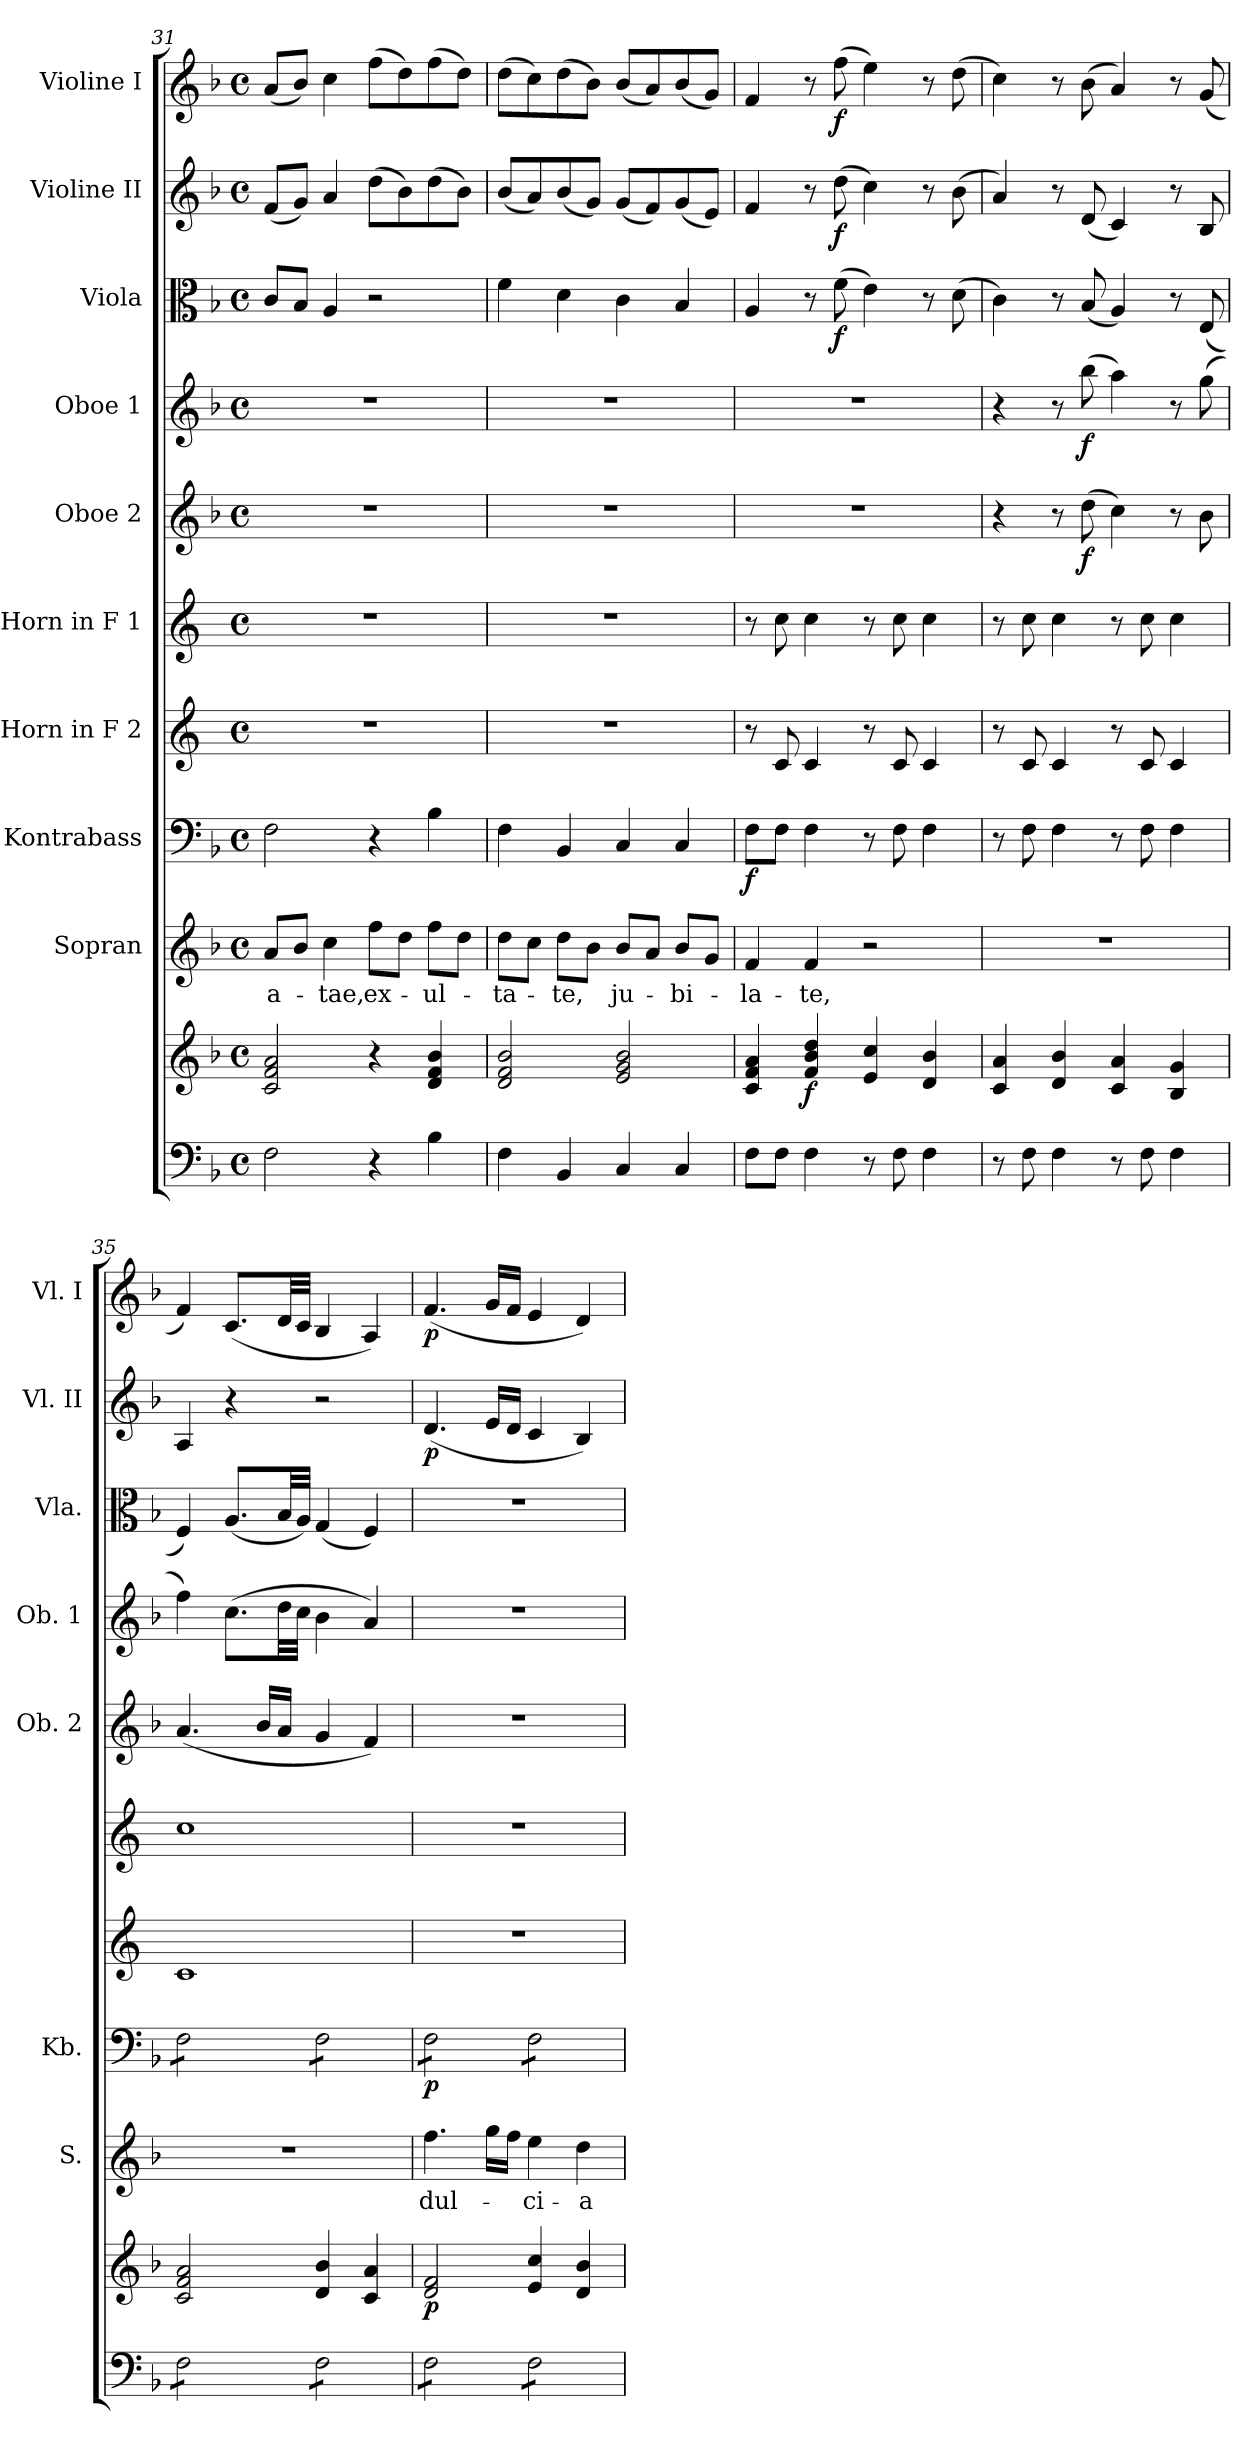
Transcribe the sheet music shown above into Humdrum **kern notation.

**kern	**kern	**dynam	**kern	**text	**kern	**dynam	**kern	**kern	**kern	**dynam	**kern	**dynam	**kern	**dynam	**kern	**dynam	**kern	**dynam
*part10	*part10	*part10	*part9	*part9	*part8	*part8	*part7	*part6	*part5	*part5	*part4	*part4	*part3	*part3	*part2	*part2	*part1	*part1
*staff11	*staff10	*staff10/11	*staff9	*staff9	*staff8	*staff8	*staff7	*staff6	*staff5	*staff5	*staff4	*staff4	*staff3	*staff3	*staff2	*staff2	*staff1	*staff1
*	*	*	*I"Sopran	*	*I"Kontrabass	*	*I"Horn in F 2	*I"Horn in F 1	*I"Oboe 2	*	*I"Oboe 1	*	*I"Viola	*	*I"Violine II	*	*I"Violine I	*
*	*	*	*I'S.	*	*I'Kb.	*	*	*	*I'Ob. 2	*	*I'Ob. 1	*	*I'Vla.	*	*I'Vl. II	*	*I'Vl. I	*
!!LO:PB:g=z
*clefF4	*clefG2	*	*clefG2	*	*clefF4	*	*clefG2	*clefG2	*clefG2	*	*clefG2	*	*clefC3	*	*clefG2	*	*clefG2	*
*	*	*	*	*	*ITrd7c12	*	*ITrd4c7	*ITrd4c7	*	*	*	*	*	*	*	*	*	*
*k[b-]	*k[b-]	*	*k[b-]	*	*k[b-]	*	*k[b-]	*k[b-]	*k[b-]	*	*k[b-]	*	*k[b-]	*	*k[b-]	*	*k[b-]	*
*F:	*F:	*	*F:	*	*F:	*	*F:	*F:	*F:	*	*F:	*	*F:	*	*F:	*	*F:	*
*M4/4	*M4/4	*	*M4/4	*	*M4/4	*	*M4/4	*M4/4	*M4/4	*	*M4/4	*	*M4/4	*	*M4/4	*	*M4/4	*
*met(c)	*met(c)	*	*met(c)	*	*met(c)	*	*met(c)	*met(c)	*met(c)	*	*met(c)	*	*met(c)	*	*met(c)	*	*met(c)	*
=31	=31	=31	=31	=31	=31	=31	=31	=31	=31	=31	=31	=31	=31	=31	=31	=31	=31	=31
!	!	!	!	!LO:LY:b	!	!	!	!	!	!	!	!	!	!	!	!	!	!
2F\	2c/ 2f/ 2a/	.	8a/L	-a-	2FF\	.	1r	1r	1r	.	1r	.	8c/L	.	(<8f/L	.	(<8a/L	.
.	.	.	8b-/J	.	.	.	.	.	.	.	.	.	8B-/J	.	8g/J)	.	8b-/J)	.
!	!	!	!	!LO:LY:b	!	!	!	!	!	!	!	!	!	!	!	!	!	!
.	.	.	4cc\	-tae,	.	.	.	.	.	.	.	.	4A/	.	4a/	.	4cc\	.
!	!	!	!	!LO:LY:b	!	!	!	!	!	!	!	!	!	!	!	!	!	!
4r	4r	.	8ff\L	ex-	4r	.	.	.	.	.	.	.	2r	.	(>8dd\L	.	(>8ff\L	.
.	.	.	8dd\J	.	.	.	.	.	.	.	.	.	.	.	8b-\)	.	8dd\)	.
!	!	!	!	!LO:LY:b	!	!	!	!	!	!	!	!	!	!	!	!	!	!
4B-\	4d/ 4f/ 4b-/	.	8ff\L	-ul-	4BB-\	.	.	.	.	.	.	.	.	.	(>8dd\	.	(>8ff\	.
.	.	.	8dd\J	.	.	.	.	.	.	.	.	.	.	.	8b-\J)	.	8dd\J)	.
=32	=32	=32	=32	=32	=32	=32	=32	=32	=32	=32	=32	=32	=32	=32	=32	=32	=32	=32
!	!	!	!	!LO:LY:b	!	!	!	!	!	!	!	!	!	!	!	!	!	!
4F\	2d/ 2f/ 2b-/	.	8dd\L	-ta-	4FF\	.	1r	1r	1r	.	1r	.	4f\	.	(<8b-/L	.	(>8dd\L	.
.	.	.	8cc\J	.	.	.	.	.	.	.	.	.	.	.	8a/)	.	8cc\)	.
!	!	!	!	!LO:LY:b	!	!	!	!	!	!	!	!	!	!	!	!	!	!
4BB-/	.	.	8dd\L	-te,	4BBB-/	.	.	.	.	.	.	.	4d\	.	(<8b-/	.	(>8dd\	.
.	.	.	8b-\J	.	.	.	.	.	.	.	.	.	.	.	8g/J)	.	8b-\J)	.
!	!	!	!	!LO:LY:b	!	!	!	!	!	!	!	!	!	!	!	!	!	!
4C/	2e/ 2g/ 2b-/	.	8b-/L	ju-	4CC/	.	.	.	.	.	.	.	4c\	.	(<8g/L	.	(<8b-/L	.
.	.	.	8a/J	.	.	.	.	.	.	.	.	.	.	.	8f/)	.	8a/)	.
!	!	!	!	!LO:LY:b	!	!	!	!	!	!	!	!	!	!	!	!	!	!
4C/	.	.	8b-/L	-bi-	4CC/	.	.	.	.	.	.	.	4B-/	.	(<8g/	.	(<8b-/	.
.	.	.	8g/J	.	.	.	.	.	.	.	.	.	.	.	8e/J)	.	8g/J)	.
=33	=33	=33	=33	=33	=33	=33	=33	=33	=33	=33	=33	=33	=33	=33	=33	=33	=33	=33
!	!	!	!	!LO:LY:b	!	!LO:DY:b	!	!	!	!	!	!	!	!	!	!	!	!
8F\L	4c/ 4f/ 4a/	.	4f/	-la-	8FF\L	f	8r	8r	1r	.	1r	.	4A/	.	4f/	.	4f/	.
8F\J	.	.	.	.	8FF\J	.	8F/	8f\	.	.	.	.	.	.	.	.	.	.
!	!	!LO:DY:b	!	!LO:LY:b	!	!	!	!	!	!	!	!	!	!	!	!	!	!
4F\	4f/ 4b-/ 4dd/	f	4f/	-te,	4FF\	.	4F/	4f\	.	.	.	.	8r	.	8r	.	8r	.
!	!	!	!	!	!	!	!	!	!	!	!	!	!	!LO:DY:b	!	!LO:DY:b	!	!LO:DY:b
.	.	.	.	.	.	.	.	.	.	.	.	.	(>8f\	f	(>8dd\	f	(>8ff\	f
8r	4e/ 4cc/	.	2r	.	8r	.	8r	8r	.	.	.	.	4e\)	.	4cc\)	.	4ee\)	.
8F\	.	.	.	.	8FF\	.	8F/	8f\	.	.	.	.	.	.	.	.	.	.
4F\	4d/ 4b-/	.	.	.	4FF\	.	4F/	4f\	.	.	.	.	8r	.	8r	.	8r	.
.	.	.	.	.	.	.	.	.	.	.	.	.	(>8d\	.	(>8b-\	.	(>8dd\	.
=34	=34	=34	=34	=34	=34	=34	=34	=34	=34	=34	=34	=34	=34	=34	=34	=34	=34	=34
8r	4c/ 4a/	.	1r	.	8r	.	8r	8r	4r	.	4r	.	4c\)	.	4a/)	.	4cc\)	.
8F\	.	.	.	.	8FF\	.	8F/	8f\	.	.	.	.	.	.	.	.	.	.
4F\	4d/ 4b-/	.	.	.	4FF\	.	4F/	4f\	8r	.	8r	.	8r	.	8r	.	8r	.
!	!	!	!	!	!	!	!	!	!	!LO:DY:b	!	!LO:DY:b	!	!	!	!	!	!
.	.	.	.	.	.	.	.	.	(>8dd\	f	(>8bb-\	f	(<8B-/	.	(<8d/	.	(>8b-\	.
8r	4c/ 4a/	.	.	.	8r	.	8r	8r	4cc\)	.	4aa\)	.	4A/)	.	4c/)	.	4a/)	.
8F\	.	.	.	.	8FF\	.	8F/	8f\	.	.	.	.	.	.	.	.	.	.
4F\	4B-/ 4g/	.	.	.	4FF\	.	4F/	4f\	8r	.	8r	.	8r	.	8r	.	8r	.
.	.	.	.	.	.	.	.	.	8b-\	.	(>8gg\	.	(<8E/	.	8B-/	.	(<8g/	.
=35	=35	=35	=35	=35	=35	=35	=35	=35	=35	=35	=35	=35	=35	=35	=35	=35	=35	=35
*tremolo	*	*	*	*	*	*	*	*	*	*	*	*	*	*	*	*	*	*
*	*	*	*	*	*tremolo	*	*	*	*	*	*	*	*	*	*	*	*	*
8F\L	2c/ 2f/ 2a/	.	1r	.	8FF\L	.	1F	1f	(<4.a/	.	4ff\)	.	4F/)	.	4A/	.	4f/)	.
8F\	.	.	.	.	8FF\	.	.	.	.	.	.	.	.	.	.	.	.	.
8F\	.	.	.	.	8FF\	.	.	.	.	.	(>8.cc\L	.	(<8.A/L	.	4r	.	(<8.c/L	.
8F\J	.	.	.	.	8FF\J	.	.	.	16b-/LL	.	.	.	.	.	.	.	.	.
.	.	.	.	.	.	.	.	.	16a/JJ	.	32dd\LL	.	32B-/LL	.	.	.	32d/LL	.
.	.	.	.	.	.	.	.	.	.	.	32cc\JJJ	.	32A/JJJ)	.	.	.	32c/JJJ	.
8F\L	4d/ 4b-/	.	.	.	8FF\L	.	.	.	4g/	.	4b-\	.	(<4G/	.	2r	.	4B-/	.
8F\	.	.	.	.	8FF\	.	.	.	.	.	.	.	.	.	.	.	.	.
8F\	4c/ 4a/	.	.	.	8FF\	.	.	.	4f/)	.	4a/)	.	4F/)	.	.	.	4A/)	.
8F\J	.	.	.	.	8FF\J	.	.	.	.	.	.	.	.	.	.	.	.	.
!!LO:PB:g=z
=36	=36	=36	=36	=36	=36	=36	=36	=36	=36	=36	=36	=36	=36	=36	=36	=36	=36	=36
!	!	!LO:DY:b	!	!LO:LY:b	!	!LO:DY:b	!	!	!	!	!	!	!	!	!	!LO:DY:b	!	!LO:DY:b
8F\L	2d/ 2f/	p	4.ff\	dul-	8FF\L	p	1r	1r	1r	.	1r	.	1r	.	(<4.d/	p	(<4.f/	p
8F\	.	.	.	.	8FF\	.	.	.	.	.	.	.	.	.	.	.	.	.
8F\	.	.	.	.	8FF\	.	.	.	.	.	.	.	.	.	.	.	.	.
8F\J	.	.	16gg\LL	.	8FF\J	.	.	.	.	.	.	.	.	.	16e/LL	.	16g/LL	.
.	.	.	16ff\JJ	.	.	.	.	.	.	.	.	.	.	.	16d/JJ	.	16f/JJ	.
!	!	!	!	!LO:LY:b	!	!	!	!	!	!	!	!	!	!	!	!	!	!
8F\L	4e/ 4cc/	.	4ee\	-ci-	8FF\L	.	.	.	.	.	.	.	.	.	4c/	.	4e/	.
8F\	.	.	.	.	8FF\	.	.	.	.	.	.	.	.	.	.	.	.	.
!	!	!	!	!LO:LY:b	!	!	!	!	!	!	!	!	!	!	!	!	!	!
8F\	4d/ 4b-/	.	4dd\	-a	8FF\	.	.	.	.	.	.	.	.	.	4B-/)	.	4d/)	.
8F\J	.	.	.	.	8FF\J	.	.	.	.	.	.	.	.	.	.	.	.	.
*	*	*	*	*	*Xtremolo	*	*	*	*	*	*	*	*	*	*	*	*	*
*Xtremolo	*	*	*	*	*	*	*	*	*	*	*	*	*	*	*	*	*	*
=	=	=	=	=	=	=	=	=	=	=	=	=	=	=	=	=	=	=
*-	*-	*-	*-	*-	*-	*-	*-	*-	*-	*-	*-	*-	*-	*-	*-	*-	*-	*-
